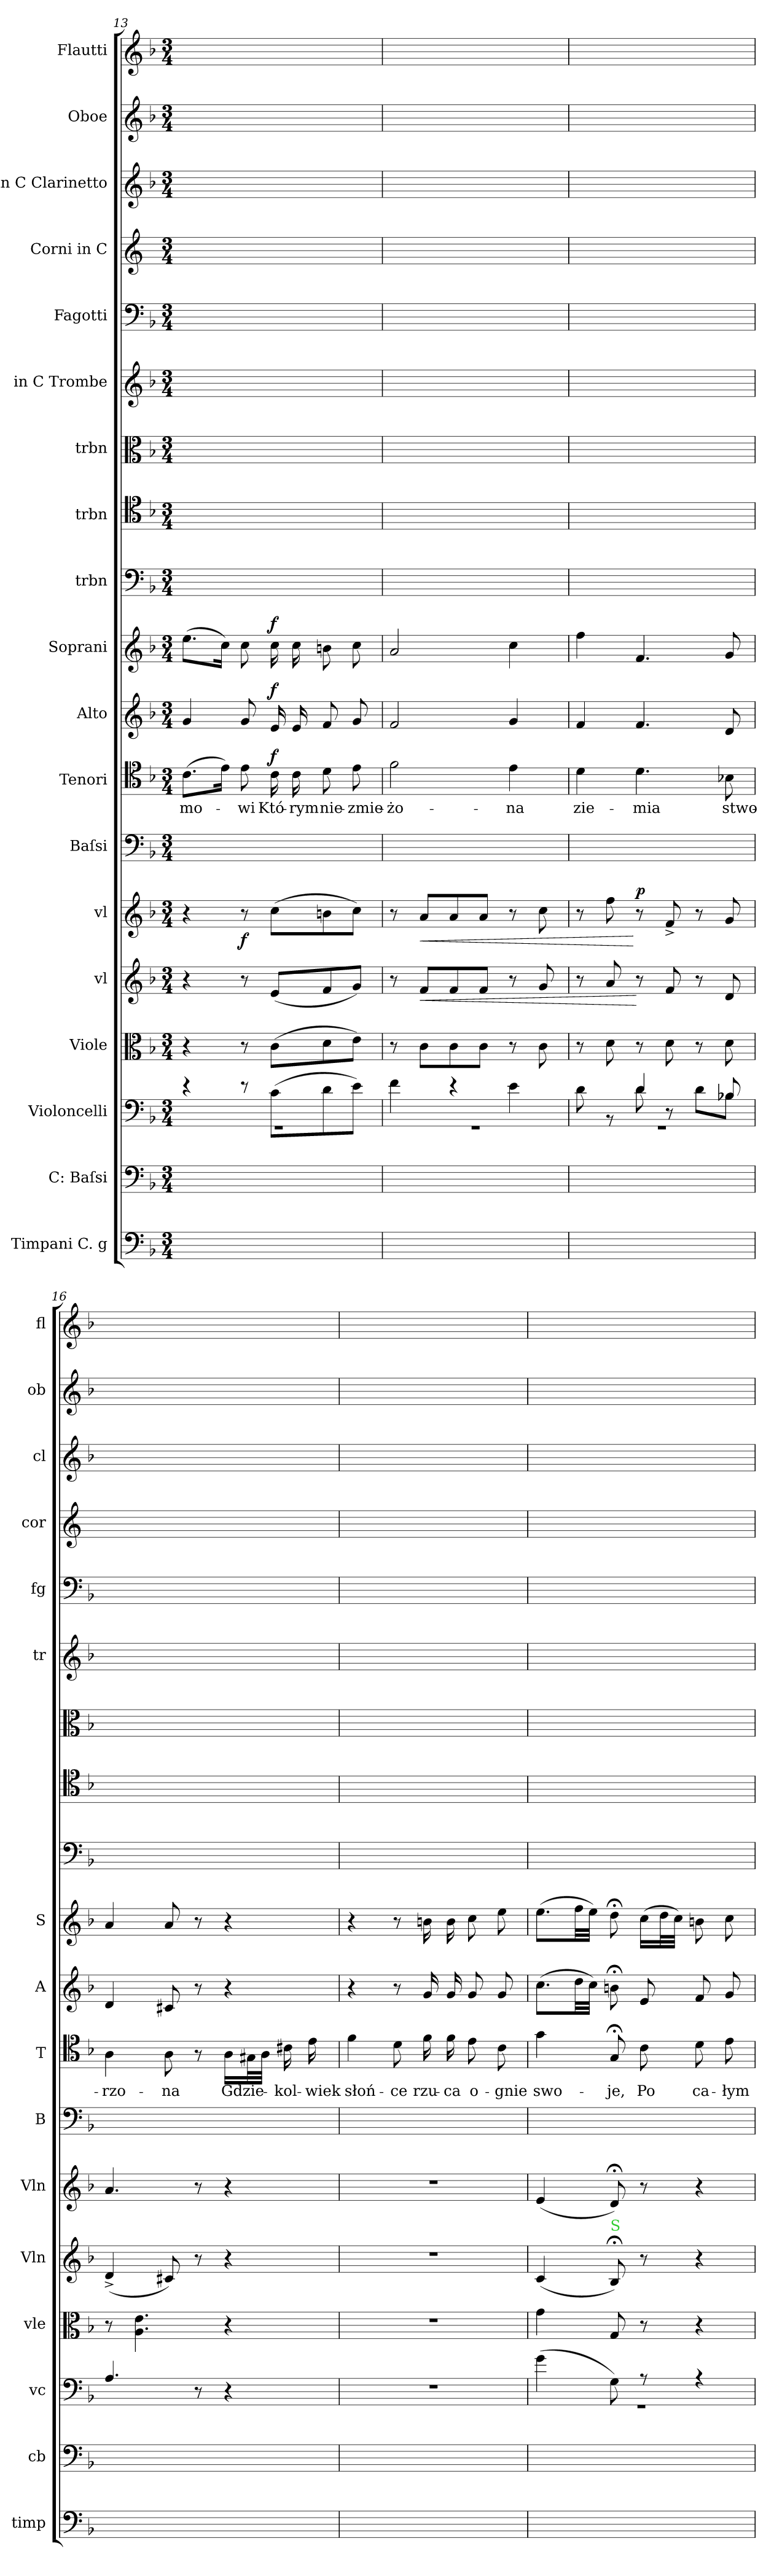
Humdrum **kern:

**kern	**kern	**kern	**kern	**kern	**dynam	**kern	**dynam	**kern	**kern	**text	**dynam	**kern	**dynam	**kern	**dynam	**kern	**kern	**kern	**kern	**kern	**kern	**kern	**kern	**kern
*part19	*part18	*part17	*part16	*part15	*part15	*part14	*part14	*part13	*part12	*part12	*part12	*part11	*part11	*part10	*part10	*part9	*part8	*part7	*part6	*part5	*part4	*part3	*part2	*part1
*staff19	*staff18	*staff17	*staff16	*staff15	*staff15	*staff14	*staff14	*staff13	*staff12	*staff12	*staff12	*staff11	*staff11	*staff10	*staff10	*staff9	*staff8	*staff7	*staff6	*staff5	*staff4	*staff3	*staff2	*staff1
*I"Timpani C. g	*I"C: Baſsi	*I"Violoncelli	*I"Viole	*I"vl	*	*I"vl	*	*I"Baſsi	*I"Tenori	*	*	*I"Alto	*	*I"Soprani	*	*I"trbn	*I"trbn	*I"trbn	*I"in C Trombe	*I"Fagotti	*I"Corni in C	*I"in C Clarinetto	*I"Oboe	*I"Flautti
*I'timp	*I'cb	*I'vc	*I'vle	*I'Vln	*	*I'Vln	*	*I'B	*I'T	*	*	*I'A	*	*I'S	*	*	*	*	*I'tr	*I'fg	*I'cor	*I'cl	*I'ob	*I'fl
*clefF4	*clefF4	*clefF4	*clefC3	*clefG2	*	*clefG2	*	*clefF4	*clefC4	*	*	*clefG2	*	*clefG2	*	*clefF4	*clefC4	*clefC3	*clefG2	*clefF4	*clefG2	*clefG2	*clefG2	*clefG2
*k[b-]	*k[b-]	*k[b-]	*k[b-]	*k[b-]	*	*k[b-]	*	*k[b-]	*k[b-]	*	*	*k[b-]	*	*k[b-]	*	*k[b-]	*k[b-]	*k[b-]	*k[b-]	*k[b-]	*k[]	*k[b-]	*k[b-]	*k[b-]
*M3/4	*M3/4	*M3/4	*M3/4	*M3/4	*	*M3/4	*	*M3/4	*M3/4	*	*	*M3/4	*	*M3/4	*	*M3/4	*M3/4	*M3/4	*M3/4	*M3/4	*M3/4	*M3/4	*M3/4	*M3/4
=13	=13	=13	=13	=13	=13	=13	=13	=13	=13	=13	=13	=13	=13	=13	=13	=13	=13	=13	=13	=13	=13	=13	=13	=13
*	*	*^	*	*	*	*	*	*	*	*	*	*	*	*	*	*	*	*	*	*	*	*	*	*
2.ryy	2.ryy	4r	2.rGG	4r	4r	.	4r	.	2.ryy	(8.c\L	-mo-	.	4g/	.	(8.ee\L	.	2.ryy	2.ryy	2.ryy	2.ryy	2.ryy	2.ryy	2.ryy	2.ryy	2.ryy
.	.	.	.	.	.	.	.	.	.	16e\Jk)	.	.	.	.	16cc\Jk)	.	.	.	.	.	.	.	.	.	.
.	.	8r	.	8r	8r	.	8r	f	.	8e\	-wi	.	8g/	.	8cc\	.	.	.	.	.	.	.	.	.	.
!	!	!	!	!	!	!	!	!	!	!	!	!LO:DY:a	!	!LO:DY:a	!	!LO:DY:a	!	!	!	!	!	!	!	!	!
.	.	(8c\L	.	(8c\L	(8e/L	.	(8cc\L	.	.	16c\	Któ-	f	16e/	f	16cc\	f	.	.	.	.	.	.	.	.	.
.	.	.	.	.	.	.	.	.	.	16c\	-rym	.	16e/	.	16cc\	.	.	.	.	.	.	.	.	.	.
.	.	8d\	.	8d\	8f/	.	8bn\	.	.	8d\	nie-	.	8f/	.	8bn\	.	.	.	.	.	.	.	.	.	.
.	.	8e\J)	.	8e\J)	8g/J)	.	8cc\J)	.	.	8e\	-zmie-	.	8g/	.	8cc\	.	.	.	.	.	.	.	.	.	.
=14	=14	=14	=14	=14	=14	=14	=14	=14	=14	=14	=14	=14	=14	=14	=14	=14	=14	=14	=14	=14	=14	=14	=14	=14	=14
2.ryy	2.ryy	4f\	2.rGG	8r	8r	.	8r	.	2.ryy	2f\	-żo-	.	2f/	.	2a/	.	2.ryy	2.ryy	2.ryy	2.ryy	2.ryy	2.ryy	2.ryy	2.ryy	2.ryy
!	!	!	!	!	!	!LO:HP:b	!	!LO:HP:b	!	!	!	!	!	!	!	!	!	!	!	!	!	!	!	!	!
.	.	.	.	8c\L	8f/L	<	8a/L	<	.	.	.	.	.	.	.	.	.	.	.	.	.	.	.	.	.
.	.	4r	.	8c\	8f/	.	8a/	.	.	.	.	.	.	.	.	.	.	.	.	.	.	.	.	.	.
.	.	.	.	8c\J	8f/J	.	8a/J	.	.	.	.	.	.	.	.	.	.	.	.	.	.	.	.	.	.
.	.	4e\	.	8r	8r	.	8r	.	.	4e\	-na	.	4g/	.	4cc\	.	.	.	.	.	.	.	.	.	.
.	.	.	.	8c\	8g/	.	8cc\	.	.	.	.	.	.	.	.	.	.	.	.	.	.	.	.	.	.
=15	=15	=15	=15	=15	=15	=15	=15	=15	=15	=15	=15	=15	=15	=15	=15	=15	=15	=15	=15	=15	=15	=15	=15	=15	=15
*	*	*	*^	*	*	*	*	*	*	*	*	*	*	*	*	*	*	*	*	*	*	*	*	*	*
2.ryy	2.ryy	4ryy	2.rGG	8d\	8r	8r	.	8r	.	2.ryy	4d\	zie-	.	4f/	.	4ff\	.	2.ryy	2.ryy	2.ryy	2.ryy	2.ryy	2.ryy	2.ryy	2.ryy	2.ryy
.	.	.	.	8r	8d\	8a/	.	8ff\	.	.	.	.	.	.	.	.	.	.	.	.	.	.	.	.	.	.
!	!	!	!	!	!	!	!	!	!LO:DY:n=1:a	!	!	!	!	!	!	!	!	!	!	!	!	!	!	!	!	!
.	.	4d/	.	8d\	8r	8r	[	8r	[ p	.	4.d\	-mia	.	4.f/	.	4.f/	.	.	.	.	.	.	.	.	.	.
.	.	.	.	8r	8d\	8f/	.	8f^>/	.	.	.	.	.	.	.	.	.	.	.	.	.	.	.	.	.	.
.	.	8rEEyy	.	8d\L	8r	8r	.	8r	.	.	.	.	.	.	.	.	.	.	.	.	.	.	.	.	.	.
.	.	8B-X/	.	8B-X\J	8d\	8d/	.	8g/	.	.	8B-X\	stwo-	.	8d/	.	8g/	.	.	.	.	.	.	.	.	.	.
*	*	*v	*v	*v	*	*	*	*	*	*	*	*	*	*	*	*	*	*	*	*	*	*	*	*	*	*
=16	=16	=16	=16	=16	=16	=16	=16	=16	=16	=16	=16	=16	=16	=16	=16	=16	=16	=16	=16	=16	=16	=16	=16	=16
2.ryy	2.ryy	4.A/	8r	(4d^>/	.	4.a/	.	2.ryy	4A\	-rzo-	.	4d/	.	4a/	.	2.ryy	2.ryy	2.ryy	2.ryy	2.ryy	2.ryy	2.ryy	2.ryy	2.ryy
.	.	.	4.A\ 4.e\	.	.	.	.	.	.	.	.	.	.	.	.	.	.	.	.	.	.	.	.	.
.	.	.	.	8c#X/)	.	.	.	.	8A\	-na	.	8c#X/	.	8a/	.	.	.	.	.	.	.	.	.	.
.	.	8r	.	8r	.	8r	.	.	8r	.	.	8r	.	8r	.	.	.	.	.	.	.	.	.	.
.	.	4r	4r	4r	.	4r	.	.	16A\LL	Gdzie-	.	4r	.	4r	.	.	.	.	.	.	.	.	.	.
.	.	.	.	.	.	.	.	.	32G#X\L	.	.	.	.	.	.	.	.	.	.	.	.	.	.	.
.	.	.	.	.	.	.	.	.	32A\JJJ	.	.	.	.	.	.	.	.	.	.	.	.	.	.	.
.	.	.	.	.	.	.	.	.	16c#X\	-kol-	.	.	.	.	.	.	.	.	.	.	.	.	.	.
.	.	.	.	.	.	.	.	.	16e\	-wiek	.	.	.	.	.	.	.	.	.	.	.	.	.	.
=17	=17	=17	=17	=17	=17	=17	=17	=17	=17	=17	=17	=17	=17	=17	=17	=17	=17	=17	=17	=17	=17	=17	=17	=17
2.ryy	2.ryy	2.r	2.r	2.r	.	2.r	.	2.ryy	4f\	słoń-	.	4r	.	4r	.	2.ryy	2.ryy	2.ryy	2.ryy	2.ryy	2.ryy	2.ryy	2.ryy	2.ryy
.	.	.	.	.	.	.	.	.	8d\	-ce	.	8r	.	8r	.	.	.	.	.	.	.	.	.	.
.	.	.	.	.	.	.	.	.	16f\	rzu-	.	16g/	.	16bn\	.	.	.	.	.	.	.	.	.	.
.	.	.	.	.	.	.	.	.	16f\	-ca	.	16g/	.	16b\	.	.	.	.	.	.	.	.	.	.
.	.	.	.	.	.	.	.	.	8e\	o-	.	8g/	.	8cc\	.	.	.	.	.	.	.	.	.	.
.	.	.	.	.	.	.	.	.	8c\	-gnie	.	8g/	.	8ee\	.	.	.	.	.	.	.	.	.	.
=18	=18	=18	=18	=18	=18	=18	=18	=18	=18	=18	=18	=18	=18	=18	=18	=18	=18	=18	=18	=18	=18	=18	=18	=18
*	*	*^	*	*	*	*	*	*	*	*	*	*	*	*	*	*	*	*	*	*	*	*	*	*
2.ryy	2.ryy	(4g\	2.rGG	4g\	(4c/	.	(>4e/	.	2.ryy	4g\	swo-	.	(8.cc\L	.	(8.ee\L	.	2.ryy	2.ryy	2.ryy	2.ryy	2.ryy	2.ryy	2.ryy	2.ryy	2.ryy
.	.	.	.	.	.	.	.	.	.	.	.	.	32dd\LL	.	32ff\LL	.	.	.	.	.	.	.	.	.	.
.	.	.	.	.	.	.	.	.	.	.	.	.	32cc\JJJ)	.	32ee\JJJ)	.	.	.	.	.	.	.	.	.	.
!	!	!	!	!	!LO:TX:a:color=limegreen:t=S	!	!	!	!	!	!	!	!	!	!	!	!	!	!	!	!	!	!	!	!
.	.	8G\)	.	8G/	8B-;</)	.	8d;</)	.	.	8G;</	-je,	.	8bn;<\	.	8dd;<\	.	.	.	.	.	.	.	.	.	.
.	.	8r	.	8r	8r	.	8r	.	.	8c\	Po	.	8e/	.	(16cc\LL	.	.	.	.	.	.	.	.	.	.
.	.	.	.	.	.	.	.	.	.	.	.	.	.	.	32dd\L	.	.	.	.	.	.	.	.	.	.
.	.	.	.	.	.	.	.	.	.	.	.	.	.	.	32cc\JJJ)	.	.	.	.	.	.	.	.	.	.
.	.	4r	.	4r	4r	.	4r	.	.	8d\	ca-	.	8f/	.	8bn\	.	.	.	.	.	.	.	.	.	.
.	.	.	.	.	.	.	.	.	.	8e\	-łym	.	8g/	.	8cc\	.	.	.	.	.	.	.	.	.	.
*	*	*v	*v	*	*	*	*	*	*	*	*	*	*	*	*	*	*	*	*	*	*	*	*	*	*
=	=	=	=	=	=	=	=	=	=	=	=	=	=	=	=	=	=	=	=	=	=	=	=	=
*-	*-	*-	*-	*-	*-	*-	*-	*-	*-	*-	*-	*-	*-	*-	*-	*-	*-	*-	*-	*-	*-	*-	*-	*-
